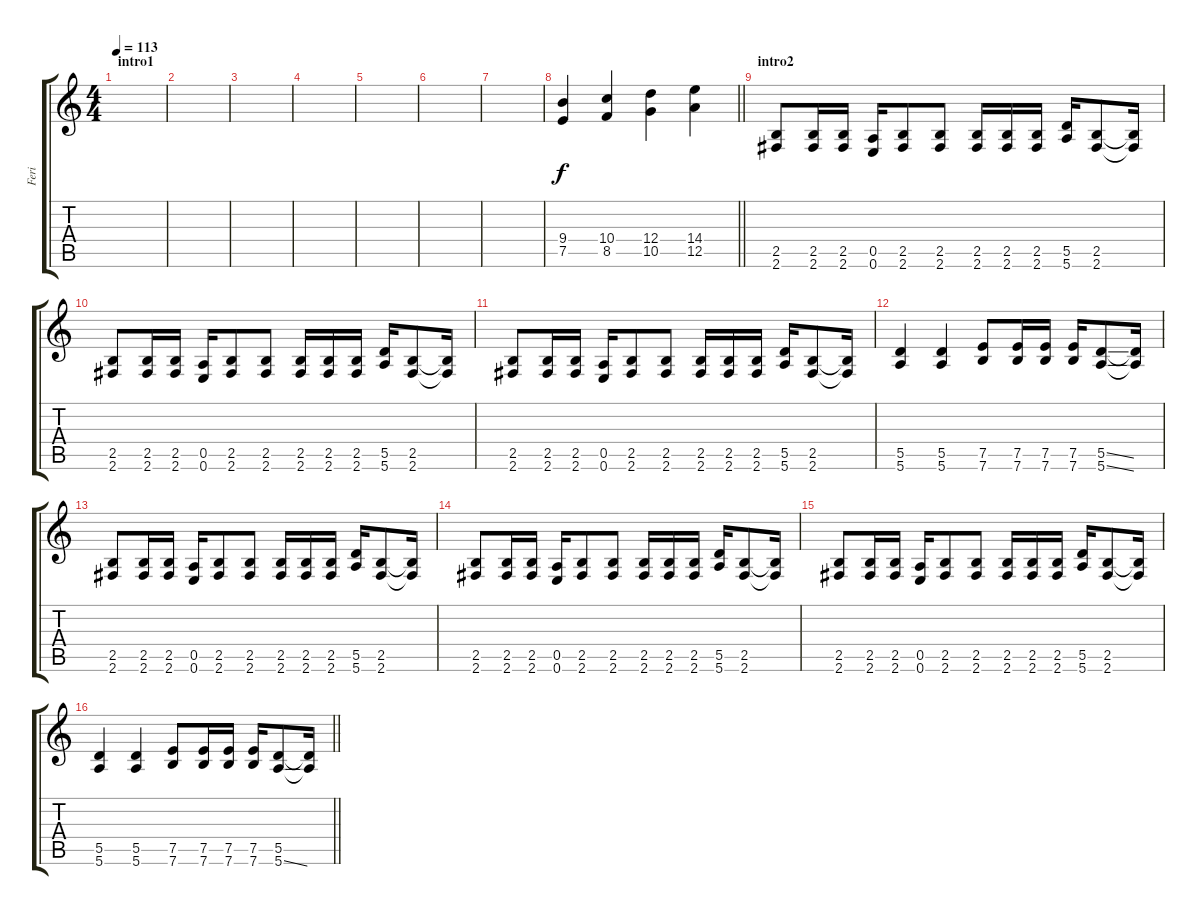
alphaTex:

\track ("Feri" "Feri") {instrument distortionguitar}
\staff {score tabs}
\tuning (E4 B3 G3 D3 A2 E2) {hide}
\ts (4 4)
\section ("" "intro1")
\tempo 113
\clef g2
\ks c
|
|
|
|
|
|
|
\barLineRight lightlight
(9.4 7.5).4 (10.4 8.5).4 (12.4 10.5).4 (14.4 12.5).4 |
\section ("" "intro2")
(2.5 2.6).8 (2.5 2.6).16 (2.5 2.6).16 (0.5 0.6).16 (2.5 2.6).8 (2.5 2.6).8 (2.5 2.6).16 (2.5 2.6).16 (2.5 2.6).16 (5.5 5.6).16 (2.5 2.6).8 (2.5{t} 2.6{t}).16 |
(2.5 2.6).8 (2.5 2.6).16 (2.5 2.6).16 (0.5 0.6).16 (2.5 2.6).8 (2.5 2.6).8 (2.5 2.6).16 (2.5 2.6).16 (2.5 2.6).16 (5.5 5.6).16 (2.5 2.6).8 (2.5{t} 2.6{t}).16 |
(2.5 2.6).8 (2.5 2.6).16 (2.5 2.6).16 (0.5 0.6).16 (2.5 2.6).8 (2.5 2.6).8 (2.5 2.6).16 (2.5 2.6).16 (2.5 2.6).16 (5.5 5.6).16 (2.5 2.6).8 (2.5{t} 2.6{t}).16 |
(5.5 5.6).4 (5.5 5.6).4 (7.5 7.6).8 (7.5 7.6).16 (7.5 7.6).16 (7.5 7.6).16 (5.5{ss} 5.6{ss}).8 (5.5{t} 5.6{t}).16 |
(2.5 2.6).8 (2.5 2.6).16 (2.5 2.6).16 (0.5 0.6).16 (2.5 2.6).8 (2.5 2.6).8 (2.5 2.6).16 (2.5 2.6).16 (2.5 2.6).16 (5.5 5.6).16 (2.5 2.6).8 (2.5{t} 2.6{t}).16 |
(2.5 2.6).8 (2.5 2.6).16 (2.5 2.6).16 (0.5 0.6).16 (2.5 2.6).8 (2.5 2.6).8 (2.5 2.6).16 (2.5 2.6).16 (2.5 2.6).16 (5.5 5.6).16 (2.5 2.6).8 (2.5{t} 2.6{t}).16 |
(2.5 2.6).8 (2.5 2.6).16 (2.5 2.6).16 (0.5 0.6).16 (2.5 2.6).8 (2.5 2.6).8 (2.5 2.6).16 (2.5 2.6).16 (2.5 2.6).16 (5.5 5.6).16 (2.5 2.6).8 (2.5{t} 2.6{t}).16 |
\barLineRight lightlight
(5.5 5.6).4 (5.5 5.6).4 (7.5 7.6).8 (7.5 7.6).16 (7.5 7.6).16 (7.5 7.6).16 (5.5 5.6{ss}).8 (5.5{t} 5.6{t}).16
